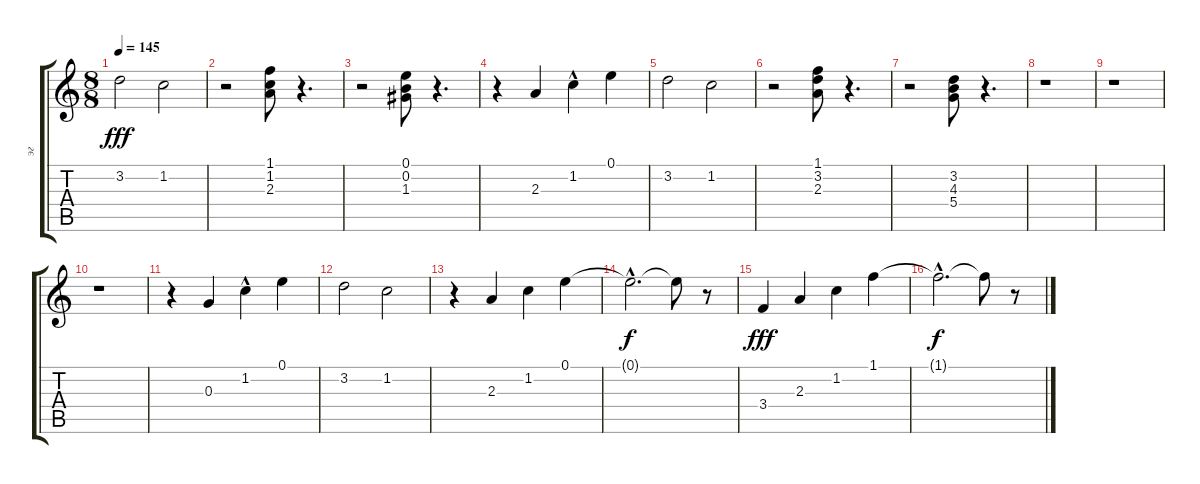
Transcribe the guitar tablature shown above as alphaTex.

\track ("эг" "эг") {instrument electricguitarclean}
\staff {score tabs}
\tuning (E4 B3 G3 D3 A2 E2) {hide}
\ts (8 8)
\tempo 145
\clef g2
\ks c
3.2.2{dy fff} 1.2.2 |
r.2 (1.1 1.2 2.3).8 r.4{d} |
r.2 (0.1 0.2 1.3).8 r.4{d} |
r.4 2.3.4 1.2{hac}.4 0.1.4 |
3.2.2 1.2.2 |
r.2 (1.1 3.2 2.3).8 r.4{d} |
r.2 (3.2 4.3 5.4).8 r.4{d} |
r.1 |
r.1 |
r.1 |
r.4 0.3.4 1.2{hac}.4 0.1.4 |
3.2.2 1.2.2 |
r.4 2.3.4 1.2.4 0.1.4 |
0.1{hac t}.2{d dy f} 0.1{t}.8 r.8 |
3.4.4{dy fff} 2.3.4 1.2.4 1.1.4 |
1.1{hac t}.2{d dy f} 1.1{t}.8 r.8
